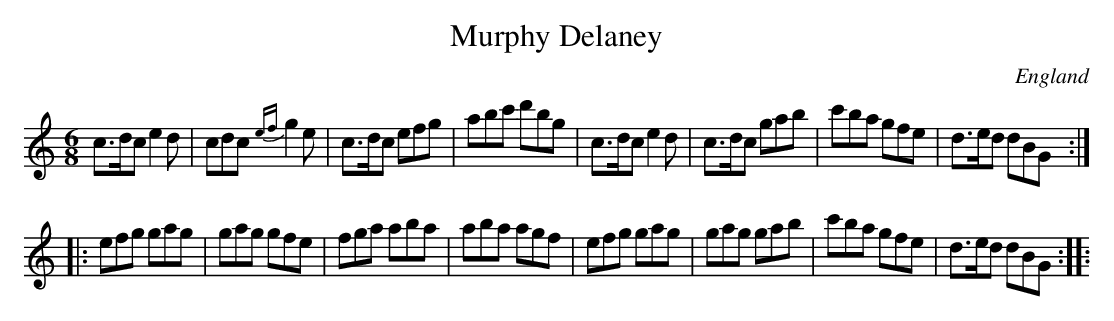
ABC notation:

X:1
T:Murphy Delaney
L:1/8
M:6/8
O:England
K:C major
c>dc e2d | cdc {ef}g2e | c>dc efg | abc' d'bg| \
c>dc e2d | c>dc gab    | c'ba gfe | d>ed dBG ::
efg gag | gag gfe | fga aba | aba agf | \
efg gag | gag gab | c'ba gfe | d>ed dBG ::
